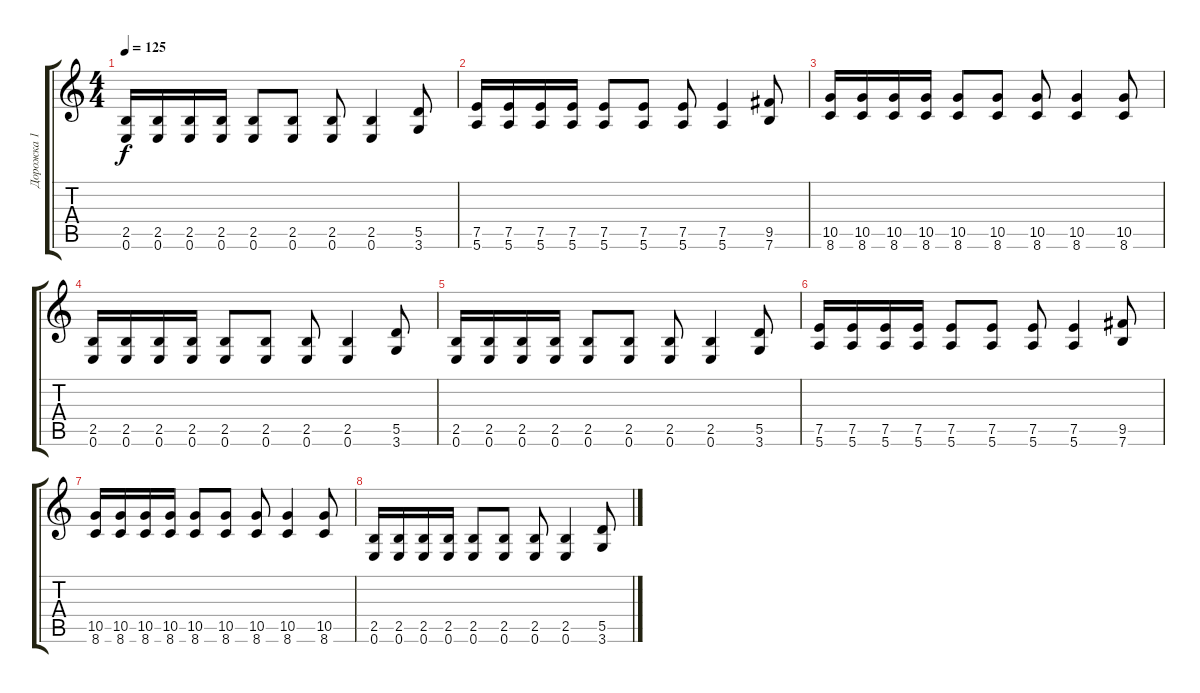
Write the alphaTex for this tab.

\track ("Дорожка 1" "Дорожка 1") {instrument distortionguitar}
\staff {score tabs}
\tuning (E4 B3 G3 D3 A2 E2) {hide}
\ts (4 4)
\tempo 125
\clef g2
\ks c
(2.5 0.6).16{dy f} (2.5 0.6).16 (2.5 0.6).16 (2.5 0.6).16 (2.5 0.6).8 (2.5 0.6).8 (2.5 0.6).8 (2.5 0.6).4 (5.5 3.6).8 |
(7.5 5.6).16 (7.5 5.6).16 (7.5 5.6).16 (7.5 5.6).16 (7.5 5.6).8 (7.5 5.6).8 (7.5 5.6).8 (7.5 5.6).4 (9.5 7.6).8 |
(10.5 8.6).16 (10.5 8.6).16 (10.5 8.6).16 (10.5 8.6).16 (10.5 8.6).8 (10.5 8.6).8 (10.5 8.6).8 (10.5 8.6).4 (10.5 8.6).8 |
(2.5 0.6).16 (2.5 0.6).16 (2.5 0.6).16 (2.5 0.6).16 (2.5 0.6).8 (2.5 0.6).8 (2.5 0.6).8 (2.5 0.6).4 (5.5 3.6).8 |
(2.5 0.6).16 (2.5 0.6).16 (2.5 0.6).16 (2.5 0.6).16 (2.5 0.6).8 (2.5 0.6).8 (2.5 0.6).8 (2.5 0.6).4 (5.5 3.6).8 |
(7.5 5.6).16 (7.5 5.6).16 (7.5 5.6).16 (7.5 5.6).16 (7.5 5.6).8 (7.5 5.6).8 (7.5 5.6).8 (7.5 5.6).4 (9.5 7.6).8 |
(10.5 8.6).16 (10.5 8.6).16 (10.5 8.6).16 (10.5 8.6).16 (10.5 8.6).8 (10.5 8.6).8 (10.5 8.6).8 (10.5 8.6).4 (10.5 8.6).8 |
(2.5 0.6).16 (2.5 0.6).16 (2.5 0.6).16 (2.5 0.6).16 (2.5 0.6).8 (2.5 0.6).8 (2.5 0.6).8 (2.5 0.6).4 (5.5 3.6).8
